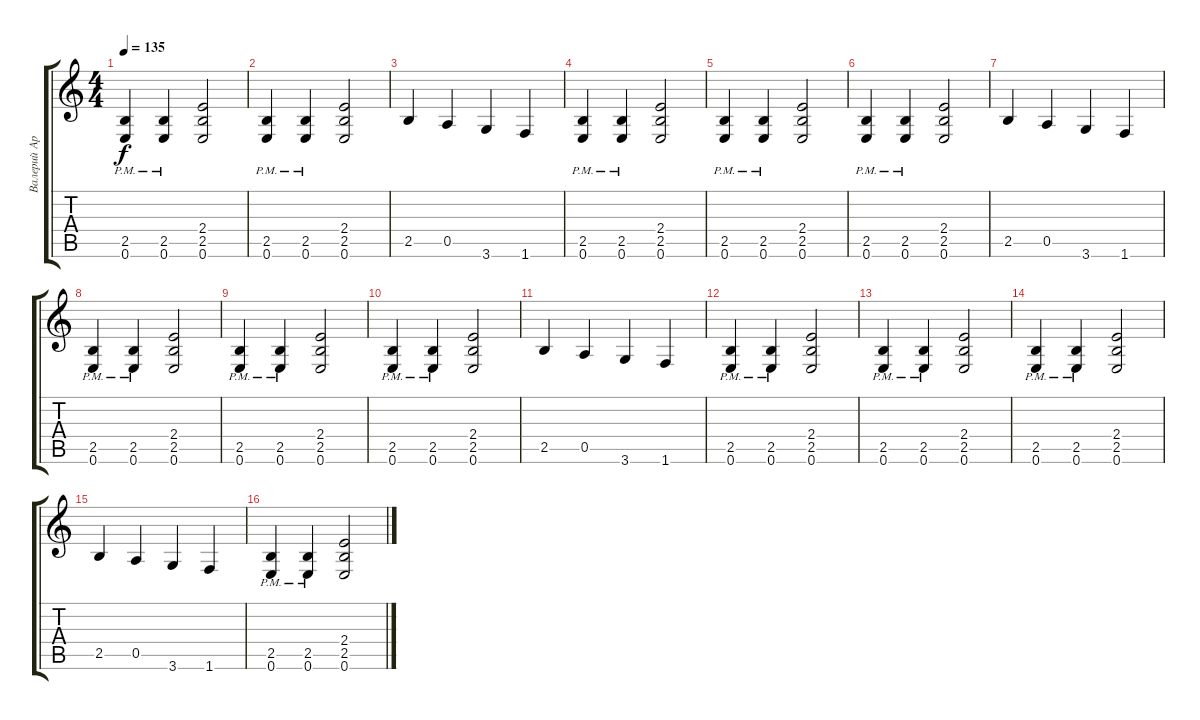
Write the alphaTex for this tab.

\track ("Валерий Аркадин (гитара)" "Валерий Ар") {instrument electricguitarclean}
\staff {score tabs}
\tuning (E4 B3 G3 D3 A2 E2) {hide}
\ts (4 4)
\tempo 135
\clef g2
\ks c
(2.5{pm} 0.6{pm}).4{dy f} (2.5{pm} 0.6{pm}).4 (2.4 2.5 0.6).2 |
(2.5{pm} 0.6{pm}).4 (2.5{pm} 0.6{pm}).4 (2.4 2.5 0.6).2 |
2.5.4 0.5.4 3.6.4 1.6.4 |
(2.5{pm} 0.6{pm}).4 (2.5{pm} 0.6{pm}).4 (2.4 2.5 0.6).2 |
(2.5{pm} 0.6{pm}).4 (2.5{pm} 0.6{pm}).4 (2.4 2.5 0.6).2 |
(2.5{pm} 0.6{pm}).4 (2.5{pm} 0.6{pm}).4 (2.4 2.5 0.6).2 |
2.5.4 0.5.4 3.6.4 1.6.4 |
(2.5{pm} 0.6{pm}).4 (2.5{pm} 0.6{pm}).4 (2.4 2.5 0.6).2 |
(2.5{pm} 0.6{pm}).4 (2.5{pm} 0.6{pm}).4 (2.4 2.5 0.6).2 |
(2.5{pm} 0.6{pm}).4 (2.5{pm} 0.6{pm}).4 (2.4 2.5 0.6).2 |
2.5.4 0.5.4 3.6.4 1.6.4 |
(2.5{pm} 0.6{pm}).4 (2.5{pm} 0.6{pm}).4 (2.4 2.5 0.6).2 |
(2.5{pm} 0.6{pm}).4 (2.5{pm} 0.6{pm}).4 (2.4 2.5 0.6).2 |
(2.5{pm} 0.6{pm}).4 (2.5{pm} 0.6{pm}).4 (2.4 2.5 0.6).2 |
2.5.4 0.5.4 3.6.4 1.6.4 |
(2.5{pm} 0.6{pm}).4 (2.5{pm} 0.6{pm}).4 (2.4 2.5 0.6).2
